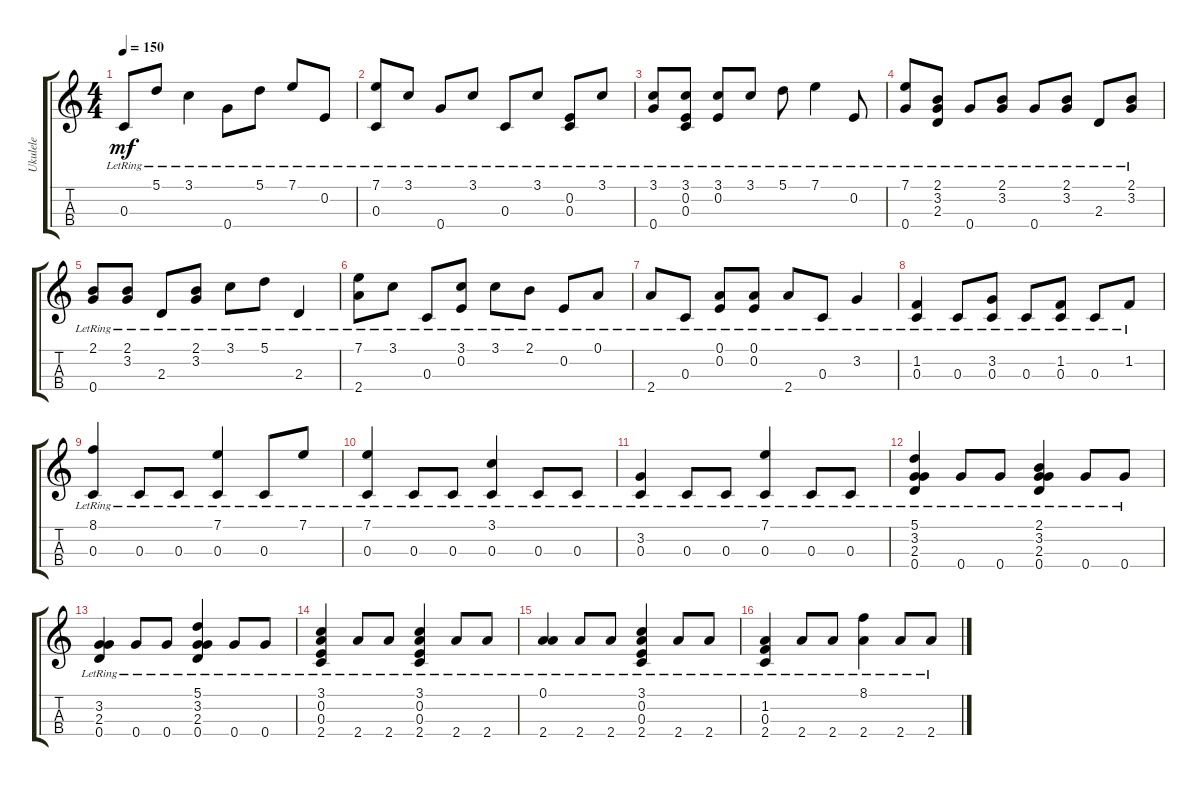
\track ("Ukulele" "Ukulele") {instrument shamisen}
\staff {score tabs}
\tuning (A4 E4 C4 G4) {hide}
\ts (4 4)
\tempo 150
\clef g2
\ks c
0.3{lr}.8{dy mf} 5.1{lr}.8 3.1{lr}.4 0.4{lr}.8 5.1{lr}.8 7.1{lr}.8 0.2{lr}.8 |
(7.1{lr} 0.3{lr}).8 3.1{lr}.8 0.4{lr}.8 3.1{lr}.8 0.3{lr}.8 3.1{lr}.8 (0.2{lr} 0.3{lr}).8 3.1{lr}.8 |
(3.1{lr} 0.4{lr}).8 (3.1{lr} 0.2{lr} 0.3{lr}).8 (3.1{lr} 0.2{lr}).8 3.1{lr}.8 5.1{lr}.8 7.1{lr}.4 0.2{lr}.8 |
(7.1{lr} 0.4{lr}).8 (2.1{lr} 3.2{lr} 2.3{lr}).8 0.4{lr}.8 (2.1{lr} 3.2{lr}).8 0.4{lr}.8 (2.1{lr} 3.2{lr}).8 2.3{lr}.8 (2.1{lr} 3.2{lr}).8 |
(2.1{lr} 0.4{lr}).8 (2.1{lr} 3.2{lr}).8 2.3{lr}.8 (2.1{lr} 3.2{lr}).8 3.1{lr}.8 5.1{lr}.8 2.3{lr}.4 |
(7.1{lr} 2.4{lr}).8 3.1{lr}.8 0.3{lr}.8 (3.1{lr} 0.2{lr}).8 3.1{lr}.8 2.1{lr}.8 0.2{lr}.8 0.1{lr}.8 |
2.4{lr}.8 0.3{lr}.8 (0.1{lr} 0.2{lr}).8 (0.1{lr} 0.2{lr}).8 2.4{lr}.8 0.3{lr}.8 3.2{lr}.4 |
(1.2{lr} 0.3{lr}).4 0.3{lr}.8 (3.2{lr} 0.3{lr}).8 0.3{lr}.8 (1.2{lr} 0.3{lr}).8 0.3{lr}.8 1.2{lr}.8 |
(8.1{lr} 0.3{lr}).4 0.3{lr}.8 0.3{lr}.8 (7.1{lr} 0.3{lr}).4 0.3{lr}.8 7.1{lr}.8 |
(7.1{lr} 0.3{lr}).4 0.3{lr}.8 0.3{lr}.8 (3.1{lr} 0.3{lr}).4 0.3{lr}.8 0.3{lr}.8 |
(3.2{lr} 0.3{lr}).4 0.3{lr}.8 0.3{lr}.8 (7.1{lr} 0.3{lr}).4 0.3{lr}.8 0.3{lr}.8 |
(5.1{lr} 3.2{lr} 2.3{lr} 0.4{lr}).4 0.4{lr}.8 0.4{lr}.8 (2.1{lr} 3.2{lr} 2.3{lr} 0.4{lr}).4 0.4{lr}.8 0.4{lr}.8 |
(3.2{lr} 2.3{lr} 0.4{lr}).4 0.4{lr}.8 0.4{lr}.8 (5.1{lr} 3.2{lr} 2.3{lr} 0.4{lr}).4 0.4{lr}.8 0.4{lr}.8 |
(3.1{lr} 0.2{lr} 0.3{lr} 2.4{lr}).4 2.4{lr}.8 2.4{lr}.8 (3.1{lr} 0.2{lr} 0.3{lr} 2.4{lr}).4 2.4{lr}.8 2.4{lr}.8 |
(0.1{lr} 2.4{lr}).4 2.4{lr}.8 2.4{lr}.8 (3.1{lr} 0.2{lr} 0.3{lr} 2.4{lr}).4 2.4{lr}.8 2.4{lr}.8 |
(1.2{lr} 0.3{lr} 2.4{lr}).4 2.4{lr}.8 2.4{lr}.8 (8.1{lr} 2.4{lr}).4 2.4{lr}.8 2.4{lr}.8
